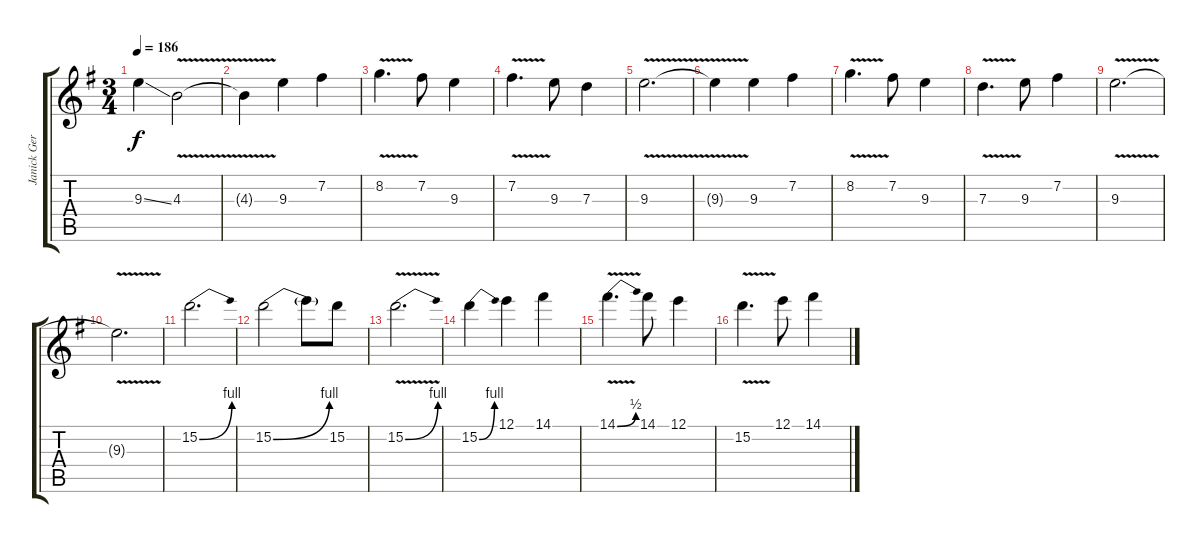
\track ("Janick Gers" "Janick Ger") {instrument distortionguitar}
\staff {score tabs}
\tuning (E4 B3 G3 D3 A2 E2) {hide}
\ts (3 4)
\tempo 186
\clef g2
\ks eminor
9.3{ss}.4{dy f} 4.3{v}.2 |
4.3{t}.4 9.3.4 7.2.4 |
8.2{v}.4{d} 7.2.8 9.3.4 |
7.2{v}.4{d} 9.3.8 7.3.4 |
9.3{v}.2{d} |
9.3{t}.4 9.3.4 7.2.4 |
8.2{v}.4{d} 7.2.8 9.3.4 |
7.3{v}.4{d} 9.3.8 7.2.4 |
9.3{v}.2{d} |
9.3{t}.2{d} |
15.2{be (bend 0 0 60 4)}.2{d} |
15.2{be (bend 0 0 60 4)}.2 15.2{t}.8 15.2.8 |
15.2{be (bend 0 0 60 4) v}.2{d} |
15.2{be (bend 0 0 60 4)}.4 12.1.4 14.1.4 |
14.1{be (bend 0 0 60 2) v}.4{d} 14.1.8 12.1.4 |
15.2{v}.4{d} 12.1.8 14.1.4
